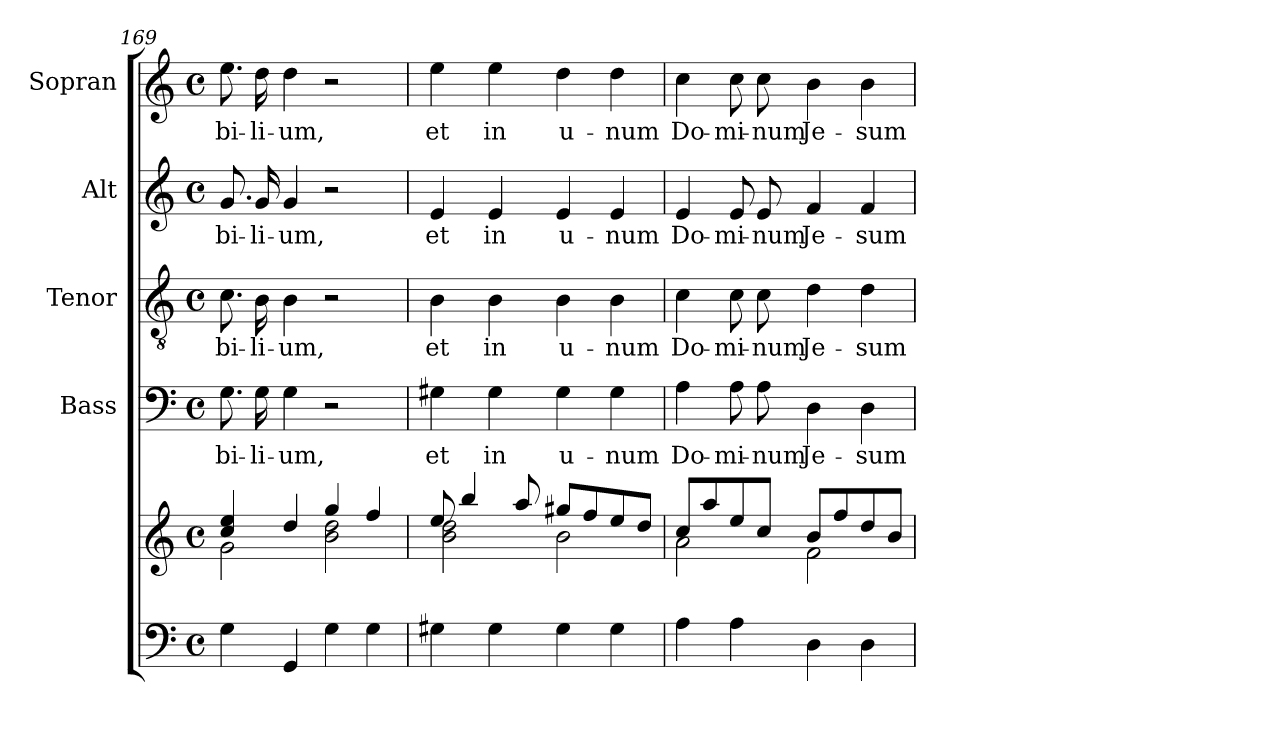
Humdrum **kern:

**kern	**kern	**kern	**text	**kern	**text	**kern	**text	**kern	**text
*part5	*part5	*part4	*part4	*part3	*part3	*part2	*part2	*part1	*part1
*staff6	*staff5	*staff4	*staff4	*staff3	*staff3	*staff2	*staff2	*staff1	*staff1
*	*	*I"Bass	*	*I"Tenor	*	*I"Alt	*	*I"Sopran	*
*	*	*I'B.	*	*I'T.	*	*I'A.	*	*I'S.	*
!!LO:LB:g=z
*clefF4	*clefG2	*clefF4	*	*clefGv2	*	*clefG2	*	*clefG2	*
*k[]	*k[]	*k[]	*	*k[]	*	*k[]	*	*k[]	*
*C:	*C:	*C:	*	*C:	*	*C:	*	*C:	*
*M4/4	*M4/4	*M4/4	*	*M4/4	*	*M4/4	*	*M4/4	*
*met(c)	*met(c)	*met(c)	*	*met(c)	*	*met(c)	*	*met(c)	*
=169	=169	=169	=169	=169	=169	=169	=169	=169	=169
*	*^	*	*	*	*	*	*	*	*
!	!	!	!	!LO:LY:b	!	!LO:LY:b	!	!LO:LY:b	!	!LO:LY:b
4G\	4cc/ 4ee/	2g\	8.G\	-bi-	8.c\	-bi-	8.g/	-bi-	8.ee\	-bi-
!	!	!	!	!LO:LY:b	!	!LO:LY:b	!	!LO:LY:b	!	!LO:LY:b
.	.	.	16G\	-li-	16B\	-li-	16g/	-li-	16dd\	-li-
!	!	!	!	!LO:LY:b	!	!LO:LY:b	!	!LO:LY:b	!	!LO:LY:b
4GG/	4dd/	.	4G\	-um,	4B\	-um,	4g/	-um,	4dd\	-um,
4G\	4gg/	2b\ 2dd\	2r	.	2r	.	2r	.	2r	.
4G\	4ff/	.	.	.	.	.	.	.	.	.
=170	=170	=170	=170	=170	=170	=170	=170	=170	=170	=170
!	!	!	!	!LO:LY:b	!	!LO:LY:b	!	!LO:LY:b	!	!LO:LY:b
4G#X\	8ee/	2b\ 2dd\	4G#X\	et	4B\	et	4e/	et	4ee\	et
.	4bb/	.	.	.	.	.	.	.	.	.
!	!	!	!	!LO:LY:b	!	!LO:LY:b	!	!LO:LY:b	!	!LO:LY:b
4G#\	.	.	4G#\	in	4B\	in	4e/	in	4ee\	in
.	8aa/	.	.	.	.	.	.	.	.	.
!	!	!	!	!LO:LY:b	!	!LO:LY:b	!	!LO:LY:b	!	!LO:LY:b
4G#\	8gg#X/L	2b\	4G#\	u-	4B\	u-	4e/	u-	4dd\	u-
.	8ff/	.	.	.	.	.	.	.	.	.
!	!	!	!	!LO:LY:b	!	!LO:LY:b	!	!LO:LY:b	!	!LO:LY:b
4G#\	8ee/	.	4G#\	-num	4B\	-num	4e/	-num	4dd\	-num
.	8dd/J	.	.	.	.	.	.	.	.	.
=171	=171	=171	=171	=171	=171	=171	=171	=171	=171	=171
!	!	!	!	!LO:LY:b	!	!LO:LY:b	!	!LO:LY:b	!	!LO:LY:b
4A\	8cc/L	2a\	4A\	Do-	4c\	Do-	4e/	Do-	4cc\	Do-
.	8aa/	.	.	.	.	.	.	.	.	.
!	!	!	!	!LO:LY:b	!	!LO:LY:b	!	!LO:LY:b	!	!LO:LY:b
4A\	8ee/	.	8A\	-mi-	8c\	-mi-	8e/	-mi-	8cc\	-mi-
!	!	!	!	!LO:LY:b	!	!LO:LY:b	!	!LO:LY:b	!	!LO:LY:b
.	8cc/J	.	8A\	-num	8c\	-num	8e/	-num	8cc\	-num
!	!	!	!	!LO:LY:b	!	!LO:LY:b	!	!LO:LY:b	!	!LO:LY:b
4D\	8b/L	2f\	4D\	Je-	4d\	Je-	4f/	Je-	4b\	Je-
.	8ff/	.	.	.	.	.	.	.	.	.
!	!	!	!	!LO:LY:b	!	!LO:LY:b	!	!LO:LY:b	!	!LO:LY:b
4D\	8dd/	.	4D\	-sum	4d\	-sum	4f/	-sum	4b\	-sum
.	8b/J	.	.	.	.	.	.	.	.	.
*	*v	*v	*	*	*	*	*	*	*	*
=	=	=	=	=	=	=	=	=	=
*-	*-	*-	*-	*-	*-	*-	*-	*-	*-
